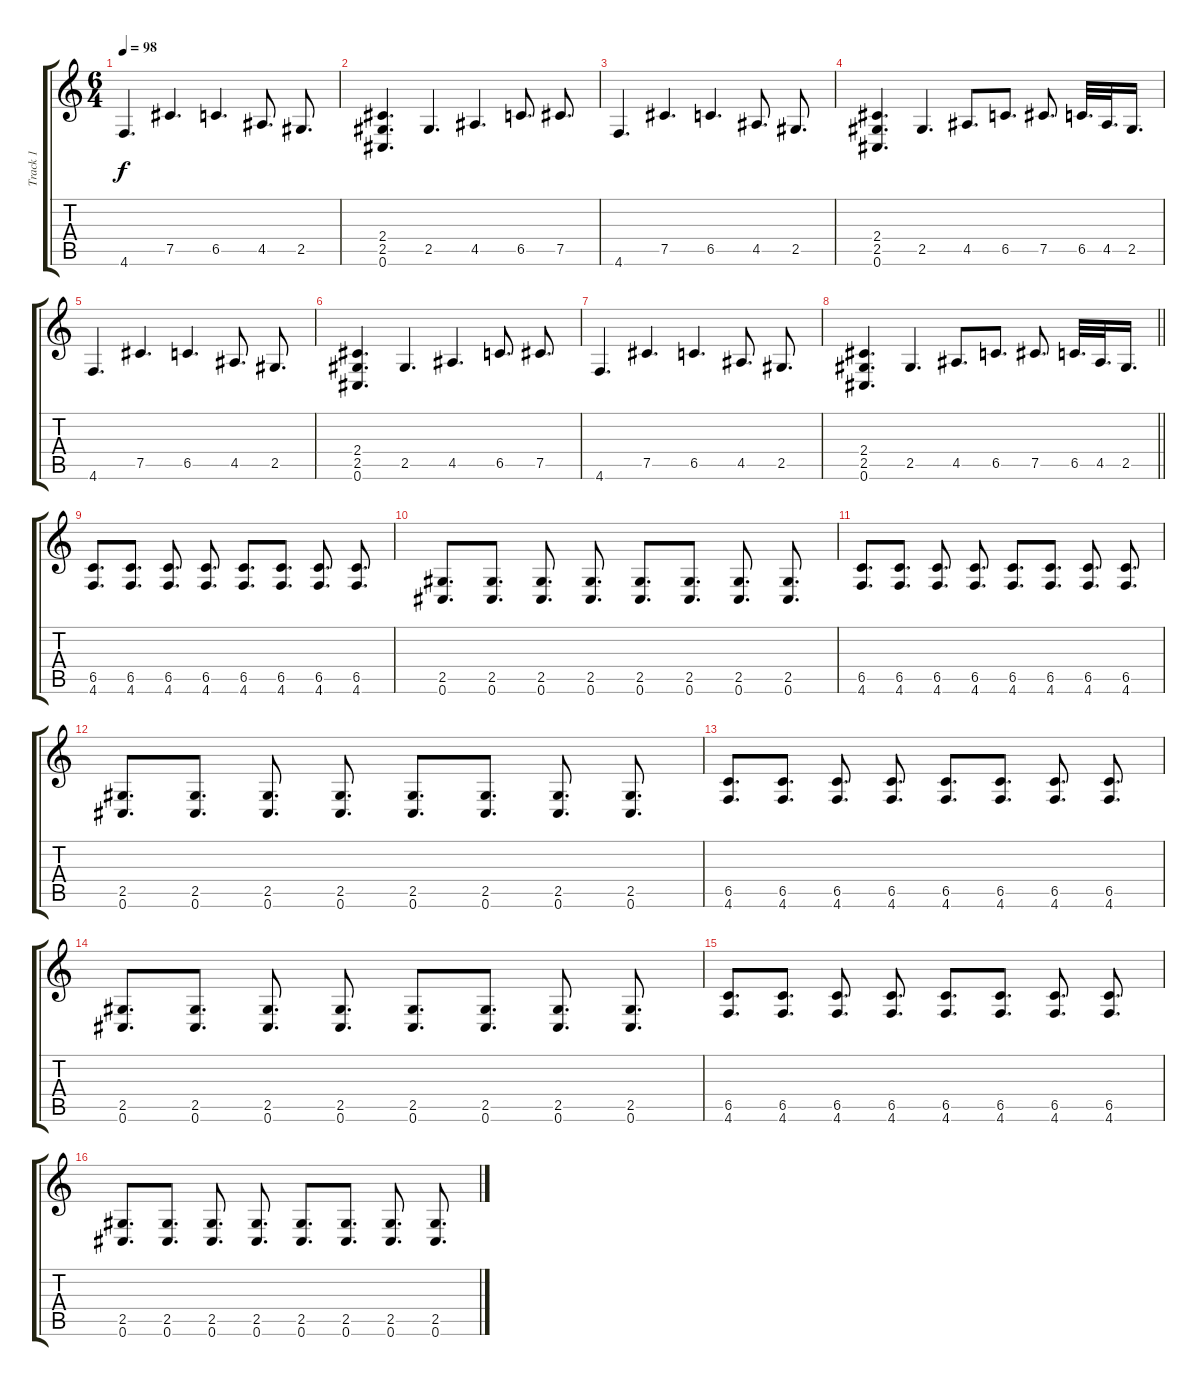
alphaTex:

\track ("Track 1" "Track 1") {instrument distortionguitar}
\staff {score tabs}
\tuning (Db4 Ab3 E3 B2 Gb2 Db2) {hide}
\ts (6 4)
\tempo 98
\clef g2
\ks c
4.6.4{d dy f} 7.5.4{d} 6.5.4{d} 4.5.8{d} 2.5.8{d} |
(2.4 2.5 0.6).4{d} 2.5.4{d} 4.5.4{d} 6.5.8{d} 7.5.8{d} |
4.6.4{d} 7.5.4{d} 6.5.4{d} 4.5.8{d} 2.5.8{d} |
(2.4 2.5 0.6).4{d} 2.5.4{d} 4.5.8{d} 6.5.8{d} 7.5.8{d} 6.5.32{d} 4.5.32{d} 2.5.16{d} |
4.6.4{d} 7.5.4{d} 6.5.4{d} 4.5.8{d} 2.5.8{d} |
(2.4 2.5 0.6).4{d} 2.5.4{d} 4.5.4{d} 6.5.8{d} 7.5.8{d} |
4.6.4{d} 7.5.4{d} 6.5.4{d} 4.5.8{d} 2.5.8{d} |
\barLineRight lightlight
(2.4 2.5 0.6).4{d} 2.5.4{d} 4.5.8{d} 6.5.8{d} 7.5.8{d} 6.5.32{d} 4.5.32{d} 2.5.16{d} |
(6.5 4.6).8{d} (6.5 4.6).8{d} (6.5 4.6).8{d} (6.5 4.6).8{d} (6.5 4.6).8{d} (6.5 4.6).8{d} (6.5 4.6).8{d} (6.5 4.6).8{d} |
(2.5 0.6).8{d} (2.5 0.6).8{d} (2.5 0.6).8{d} (2.5 0.6).8{d} (2.5 0.6).8{d} (2.5 0.6).8{d} (2.5 0.6).8{d} (2.5 0.6).8{d} |
(6.5 4.6).8{d} (6.5 4.6).8{d} (6.5 4.6).8{d} (6.5 4.6).8{d} (6.5 4.6).8{d} (6.5 4.6).8{d} (6.5 4.6).8{d} (6.5 4.6).8{d} |
(2.5 0.6).8{d} (2.5 0.6).8{d} (2.5 0.6).8{d} (2.5 0.6).8{d} (2.5 0.6).8{d} (2.5 0.6).8{d} (2.5 0.6).8{d} (2.5 0.6).8{d} |
(6.5 4.6).8{d} (6.5 4.6).8{d} (6.5 4.6).8{d} (6.5 4.6).8{d} (6.5 4.6).8{d} (6.5 4.6).8{d} (6.5 4.6).8{d} (6.5 4.6).8{d} |
(2.5 0.6).8{d} (2.5 0.6).8{d} (2.5 0.6).8{d} (2.5 0.6).8{d} (2.5 0.6).8{d} (2.5 0.6).8{d} (2.5 0.6).8{d} (2.5 0.6).8{d} |
(6.5 4.6).8{d} (6.5 4.6).8{d} (6.5 4.6).8{d} (6.5 4.6).8{d} (6.5 4.6).8{d} (6.5 4.6).8{d} (6.5 4.6).8{d} (6.5 4.6).8{d} |
(2.5 0.6).8{d} (2.5 0.6).8{d} (2.5 0.6).8{d} (2.5 0.6).8{d} (2.5 0.6).8{d} (2.5 0.6).8{d} (2.5 0.6).8{d} (2.5 0.6).8{d}
